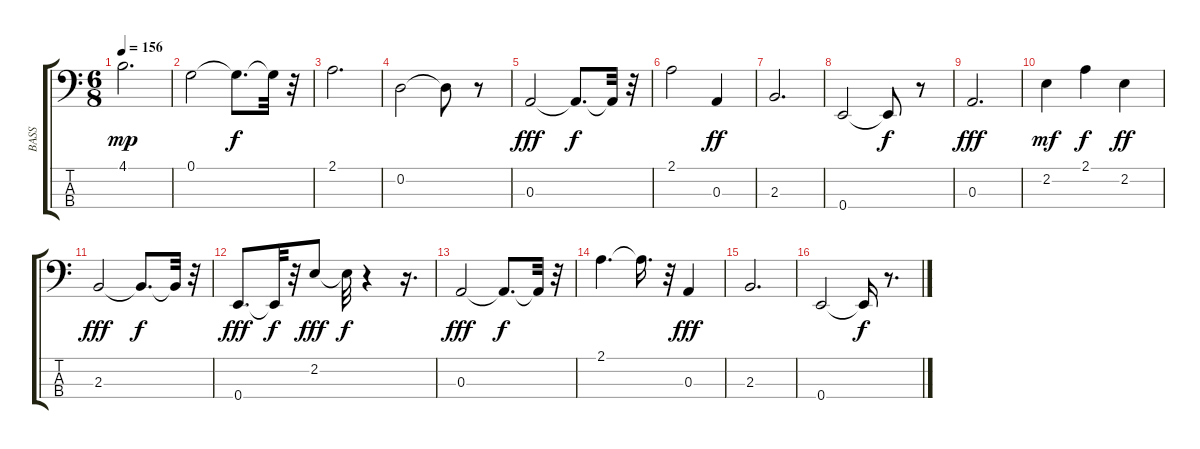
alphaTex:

\track ("BASS" "BASS") {instrument acousticbass}
\staff {score tabs}
\tuning (G2 D2 A1 E1) {hide}
\ts (6 8)
\tempo 156
\clef f4
\ks c
4.1.2{d dy mp} |
0.1.2 0.1{t}.8{d dy f} 0.1{t}.32 r.32 |
2.1.2{d} |
0.2.2 0.2{t}.8 r.8 |
0.3.2{dy fff} 0.3{t}.8{d dy f} 0.3{t}.32 r.32 |
2.1.2 0.3.4{dy ff} |
2.3.2{d} |
0.4.2 0.4{t}.8{dy f} r.8 |
0.3.2{d dy fff} |
2.2.4{dy mf} 2.1.4{dy f} 2.2.4{dy ff} |
2.3.2{dy fff} 2.3{t}.8{d dy f} 2.3{t}.32 r.32 |
0.4.8{d dy fff} 0.4{t}.32{dy f} r.32 2.2.8{dy fff} 2.2{t}.32{dy f} r.4 r.16{d} |
0.3.2{dy fff} 0.3{t}.8{d dy f} 0.3{t}.32 r.32 |
2.1.4{d} 2.1{t}.16{d} r.32 0.3.4{dy fff} |
2.3.2{d} |
0.4.2 0.4{t}.16{dy f} r.8{d}
